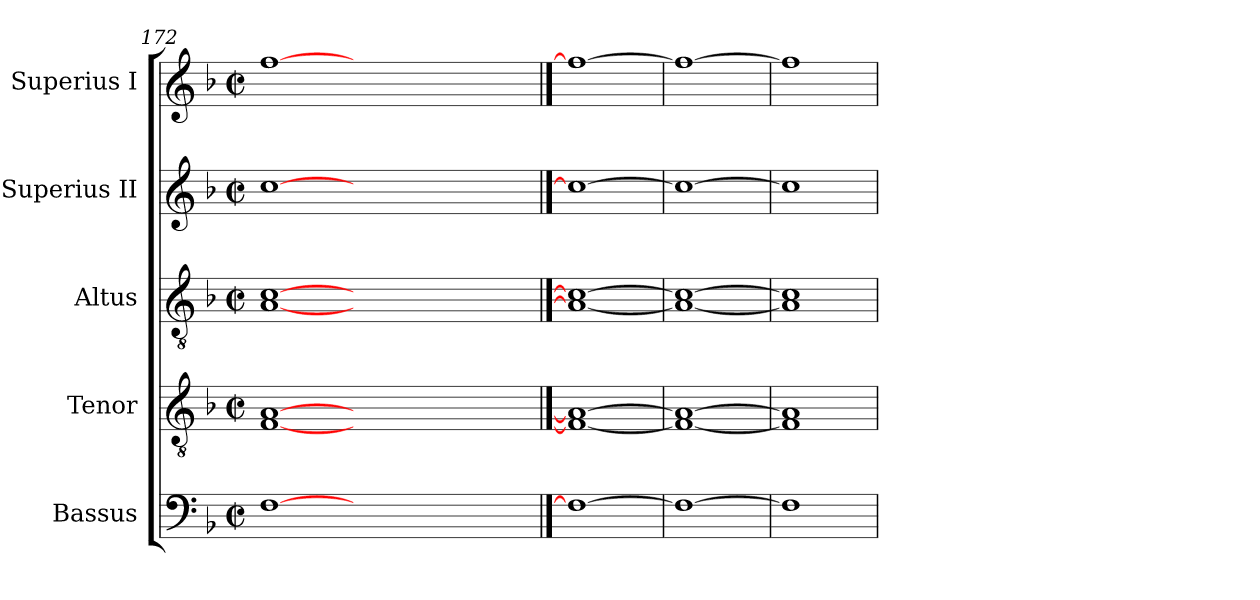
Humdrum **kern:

**kern	**kern	**kern	**kern	**kern
*part5	*part4	*part3	*part2	*part1
*staff5	*staff4	*staff3	*staff2	*staff1
*I"Bassus	*I"Tenor	*I"Altus	*I"Superius II	*I"Superius I
*I'B.	*I'T.	*I'A.	*I'S.s.	*I'S.p.
*clefF4	*clefGv2	*clefGv2	*clefG2	*clefG2
*	*ITrd7c12	*ITrd7c12	*	*
*k[b-]	*k[b-]	*k[b-]	*k[b-]	*k[b-]
*F:	*F:	*F:	*F:	*F:
*M2/2	*M2/2	*M2/2	*M2/2	*M2/2
*met(c|)	*met(c|)	*met(c|)	*met(c|)	*met(c|)
=172	=172	=172	=172	=172
[1Fi	[1FFi [1AAi	[1AAi [1Ci	[1cci	[1ffi
0.ryy	0.ryy	0.ryy	0.ryy	0.ryy
==173	==173	==173	==173	==173
1Fi_	1FFi_ 1AAi_	1AAi_ 1Ci_	1cci_	1ffi_
=174	=174	=174	=174	=174
1Fi_	1FFi_ 1AAi_	1AAi_ 1Ci_	1cci_	1ffi_
=175	=175	=175	=175	=175
1Fi]	1FFi] 1AAi]	1AAi] 1Ci]	1cci]	1ffi]
=	=	=	=	=
*-	*-	*-	*-	*-
